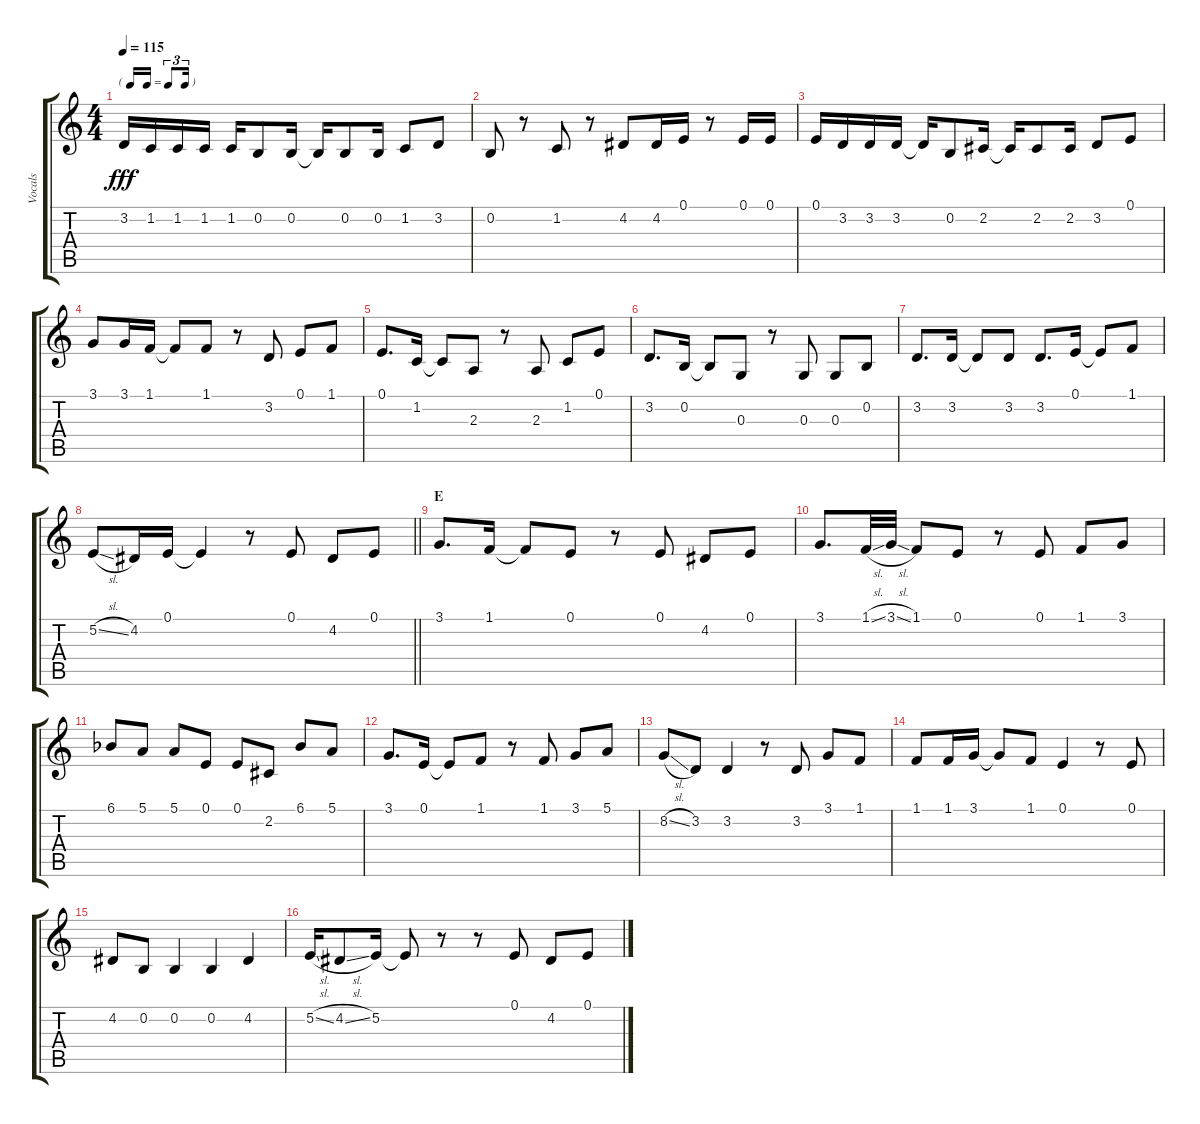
\track ("Vocals" "Vocals") {instrument voiceoohs}
\staff {score tabs}
\tuning (E4 B3 G3 D3 A2 E2) {hide}
\ts (4 4)
\tf triplet16th
\tempo 115
\clef g2
\ks c
3.2.16{dy fff} 1.2.16 1.2.16 1.2.16 1.2.16 0.2.8 0.2.16 0.2{t}.16 0.2.8 0.2.16 1.2.8 3.2.8 |
0.2.8 r.8 1.2.8 r.8 4.2.8 4.2.16 0.1.16 r.8 0.1.16 0.1.16 |
0.1.16 3.2.16 3.2.16 3.2.16 3.2{t}.16 0.2.8 2.2.16 2.2{t}.16 2.2.8 2.2.16 3.2.8 0.1.8 |
3.1.8 3.1.16 1.1.16 1.1{t}.8 1.1.8 r.8 3.2.8 0.1.8 1.1.8 |
0.1.8{d} 1.2.16 1.2{t}.8 2.3.8 r.8 2.3.8 1.2.8 0.1.8 |
3.2.8{d} 0.2.16 0.2{t}.8 0.3.8 r.8 0.3.8 0.3.8 0.2.8 |
3.2.8{d} 3.2.16 3.2{t}.8 3.2.8 3.2.8{d} 0.1.16 0.1{t}.8 1.1.8 |
\barLineRight lightlight
5.2{sl}.8 4.2.16 0.1.16 0.1{t}.4 r.8 0.1.8 4.2.8 0.1.8 |
\section ("" "E")
3.1.8{d} 1.1.16 1.1{t}.8 0.1.8 r.8 0.1.8 4.2.8 0.1.8 |
3.1.8{d} 1.1{sl}.32 3.1{sl}.32 1.1.8 0.1.8 r.8 0.1.8 1.1.8 3.1.8 |
6.1{acc b}.8 5.1.8 5.1.8 0.1.8 0.1.8 2.2.8 6.1{acc b}.8 5.1.8 |
3.1.8{d} 0.1.16 0.1{t}.8 1.1.8 r.8 1.1.8 3.1.8 5.1.8 |
8.2{sl}.8 3.2.8 3.2.4 r.8 3.2.8 3.1.8 1.1.8 |
1.1.8 1.1.16 3.1.16 3.1{t}.8 1.1.8 0.1.4 r.8 0.1.8 |
4.2.8 0.2.8 0.2.4 0.2.4 4.2.4 |
5.2{sl}.16 4.2{sl}.8 5.2.16 5.2{t}.8 r.8 r.8 0.1.8 4.2.8 0.1.8
